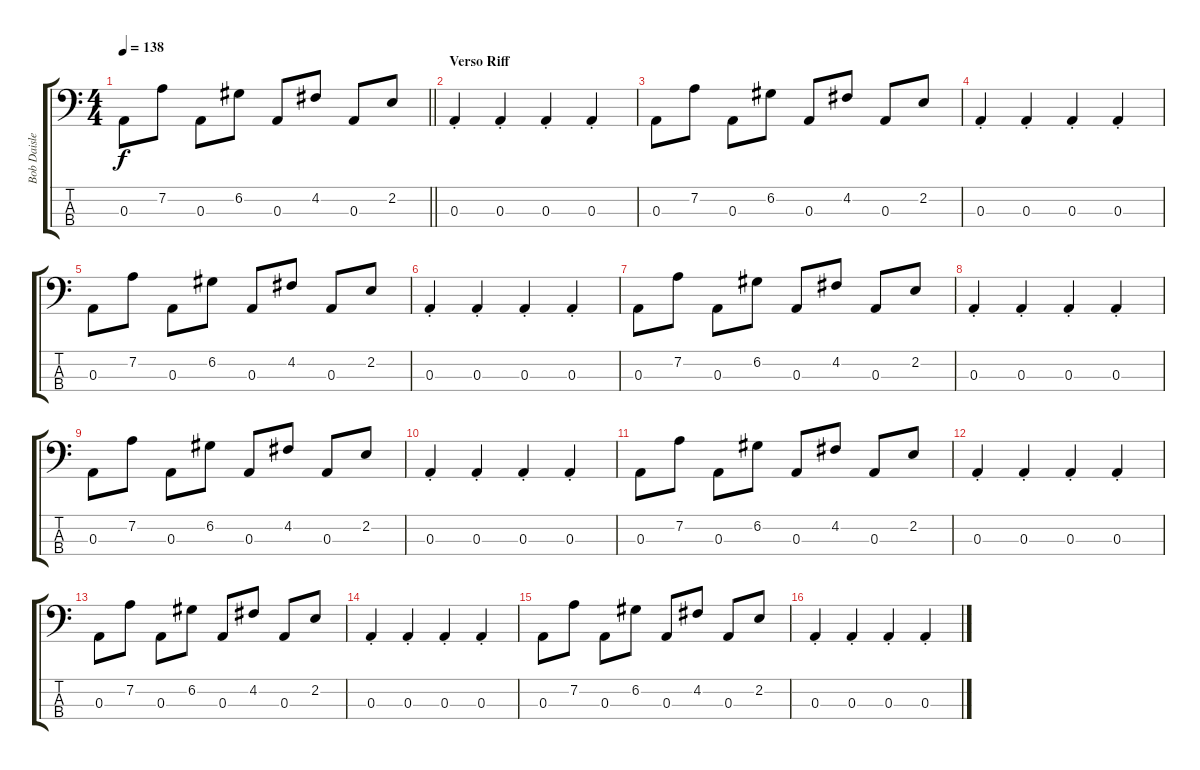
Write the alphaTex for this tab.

\track ("Bob Daisley" "Bob Daisle") {instrument electricbassfinger}
\staff {score tabs}
\tuning (G2 D2 A1 E1) {hide}
\ts (4 4)
\tempo 138
\clef f4
\barLineRight lightlight
\ks c
0.3.8{dy f} 7.2.8 0.3.8 6.2.8 0.3.8 4.2.8 0.3.8 2.2.8 |
\section ("" "Verso Riff")
0.3{st}.4 0.3{st}.4 0.3{st}.4 0.3{st}.4 |
0.3.8 7.2.8 0.3.8 6.2.8 0.3.8 4.2.8 0.3.8 2.2.8 |
0.3{st}.4 0.3{st}.4 0.3{st}.4 0.3{st}.4 |
0.3.8 7.2.8 0.3.8 6.2.8 0.3.8 4.2.8 0.3.8 2.2.8 |
0.3{st}.4 0.3{st}.4 0.3{st}.4 0.3{st}.4 |
0.3.8 7.2.8 0.3.8 6.2.8 0.3.8 4.2.8 0.3.8 2.2.8 |
0.3{st}.4 0.3{st}.4 0.3{st}.4 0.3{st}.4 |
0.3.8 7.2.8 0.3.8 6.2.8 0.3.8 4.2.8 0.3.8 2.2.8 |
0.3{st}.4 0.3{st}.4 0.3{st}.4 0.3{st}.4 |
0.3.8 7.2.8 0.3.8 6.2.8 0.3.8 4.2.8 0.3.8 2.2.8 |
0.3{st}.4 0.3{st}.4 0.3{st}.4 0.3{st}.4 |
0.3.8 7.2.8 0.3.8 6.2.8 0.3.8 4.2.8 0.3.8 2.2.8 |
0.3{st}.4 0.3{st}.4 0.3{st}.4 0.3{st}.4 |
0.3.8 7.2.8 0.3.8 6.2.8 0.3.8 4.2.8 0.3.8 2.2.8 |
0.3{st}.4 0.3{st}.4 0.3{st}.4 0.3{st}.4
